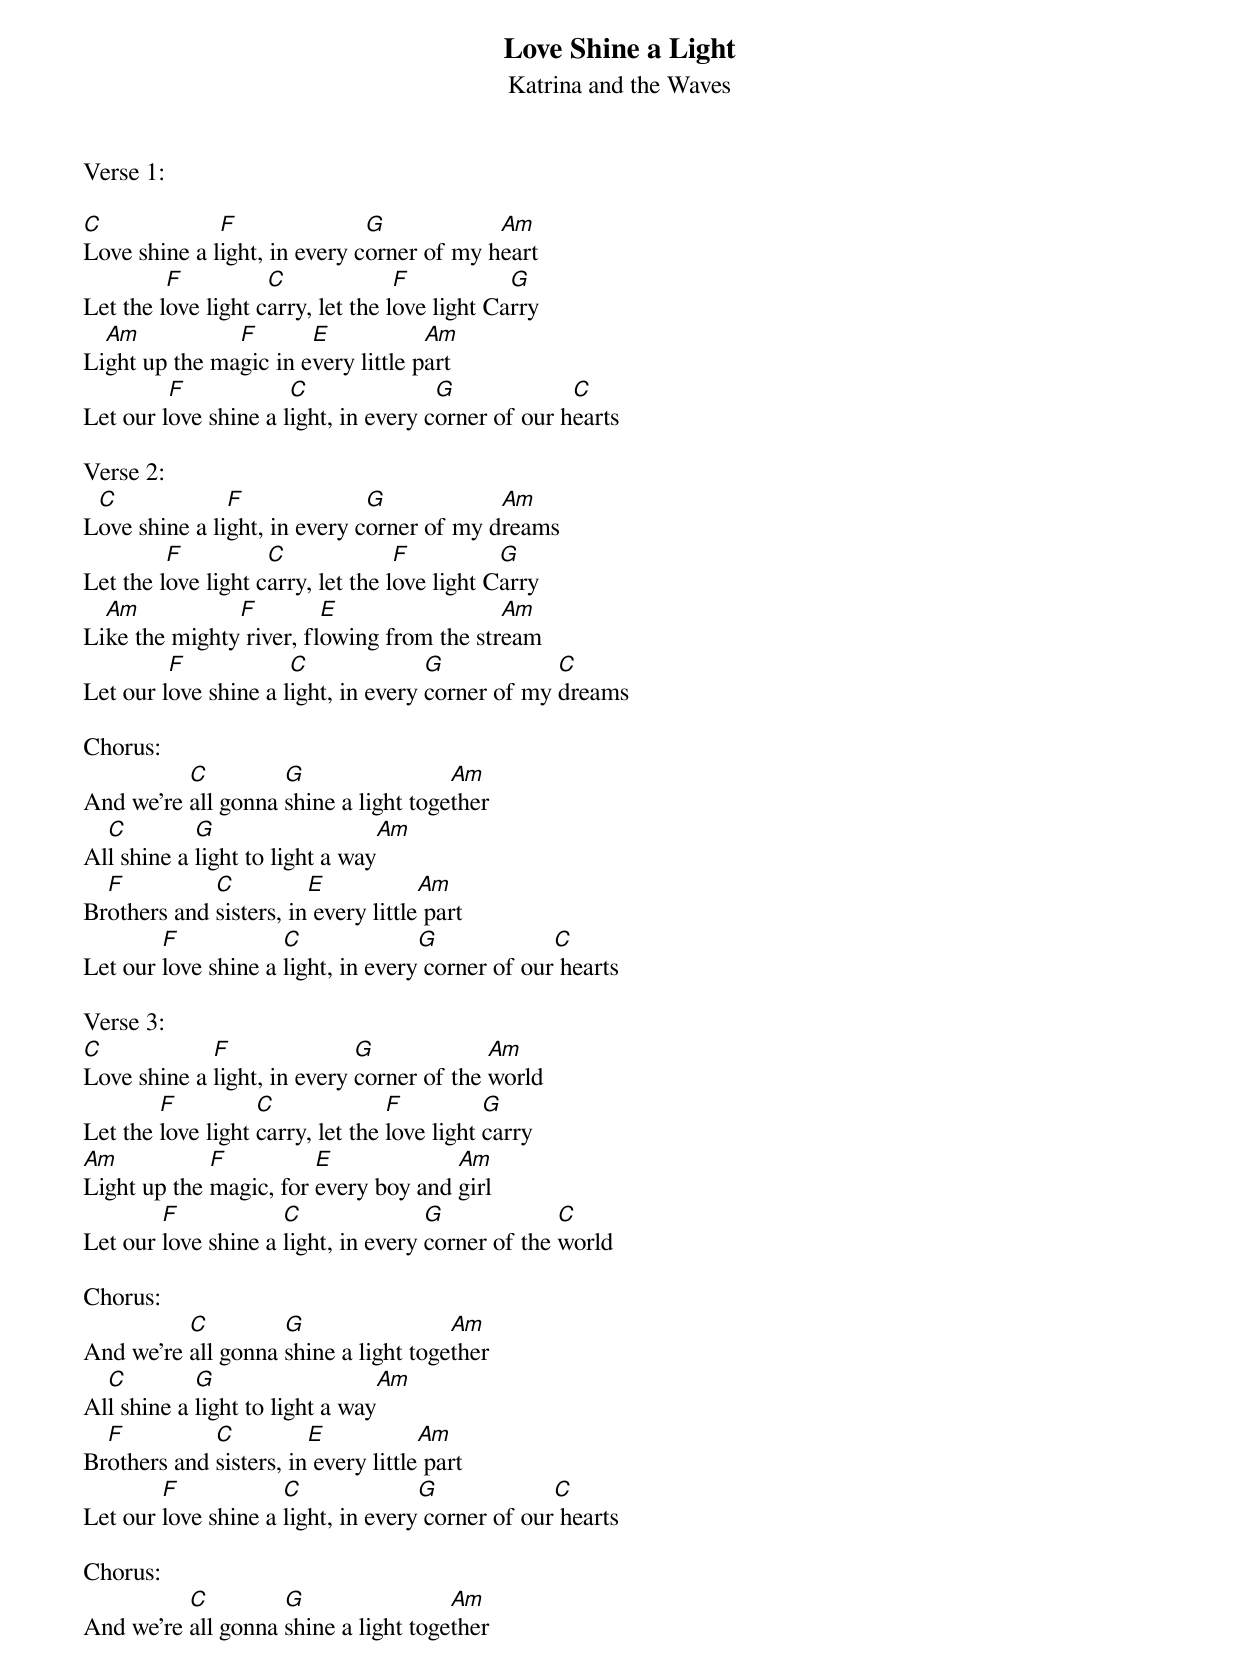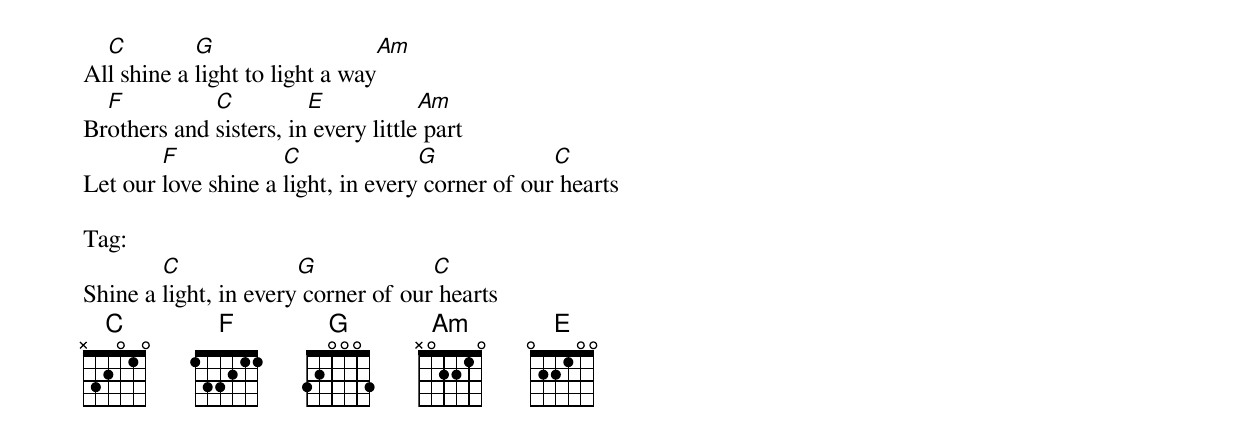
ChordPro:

{t:Love Shine a Light}
{st:Katrina and the Waves}


Verse 1:

[C]Love shine a l[F]ight, in every c[G]orner of my h[Am]eart
Let the l[F]ove light c[C]arry, let the l[F]ove light Ca[G]rry
Li[Am]ght up the ma[F]gic in e[E]very little p[Am]art
Let our l[F]ove shine a l[C]ight, in every c[G]orner of our h[C]earts

Verse 2:
L[C]ove shine a li[F]ght, in every c[G]orner of my d[Am]reams
Let the l[F]ove light c[C]arry, let the l[F]ove light C[G]arry
Li[Am]ke the mighty[F] river, fl[E]owing from the str[Am]eam
Let our l[F]ove shine a l[C]ight, in every [G]corner of my [C]dreams

Chorus:
And we're [C]all gonna [G]shine a light toge[Am]ther
Al[C]l shine a [G]light to light a way[Am]
Br[F]others and [C]sisters, in[E] every little[Am] part
Let our [F]love shine a [C]light, in every[G] corner of our[C] hearts

Verse 3:
[C]Love shine a [F]light, in every [G]corner of the [Am]world
Let the [F]love light [C]carry, let the [F]love light [G]carry
[Am]Light up the [F]magic, for [E]every boy and [Am]girl
Let our [F]love shine a [C]light, in every [G]corner of the [C]world

Chorus:
And we're [C]all gonna [G]shine a light toge[Am]ther
Al[C]l shine a [G]light to light a way[Am]
Br[F]others and [C]sisters, in[E] every little[Am] part
Let our [F]love shine a [C]light, in every[G] corner of our[C] hearts

Chorus:
And we're [C]all gonna [G]shine a light toge[Am]ther
Al[C]l shine a [G]light to light a way[Am]
Br[F]others and [C]sisters, in[E] every little[Am] part
Let our [F]love shine a [C]light, in every[G] corner of our[C] hearts

Tag:
Shine a [C]light, in every[G] corner of our[C] hearts
